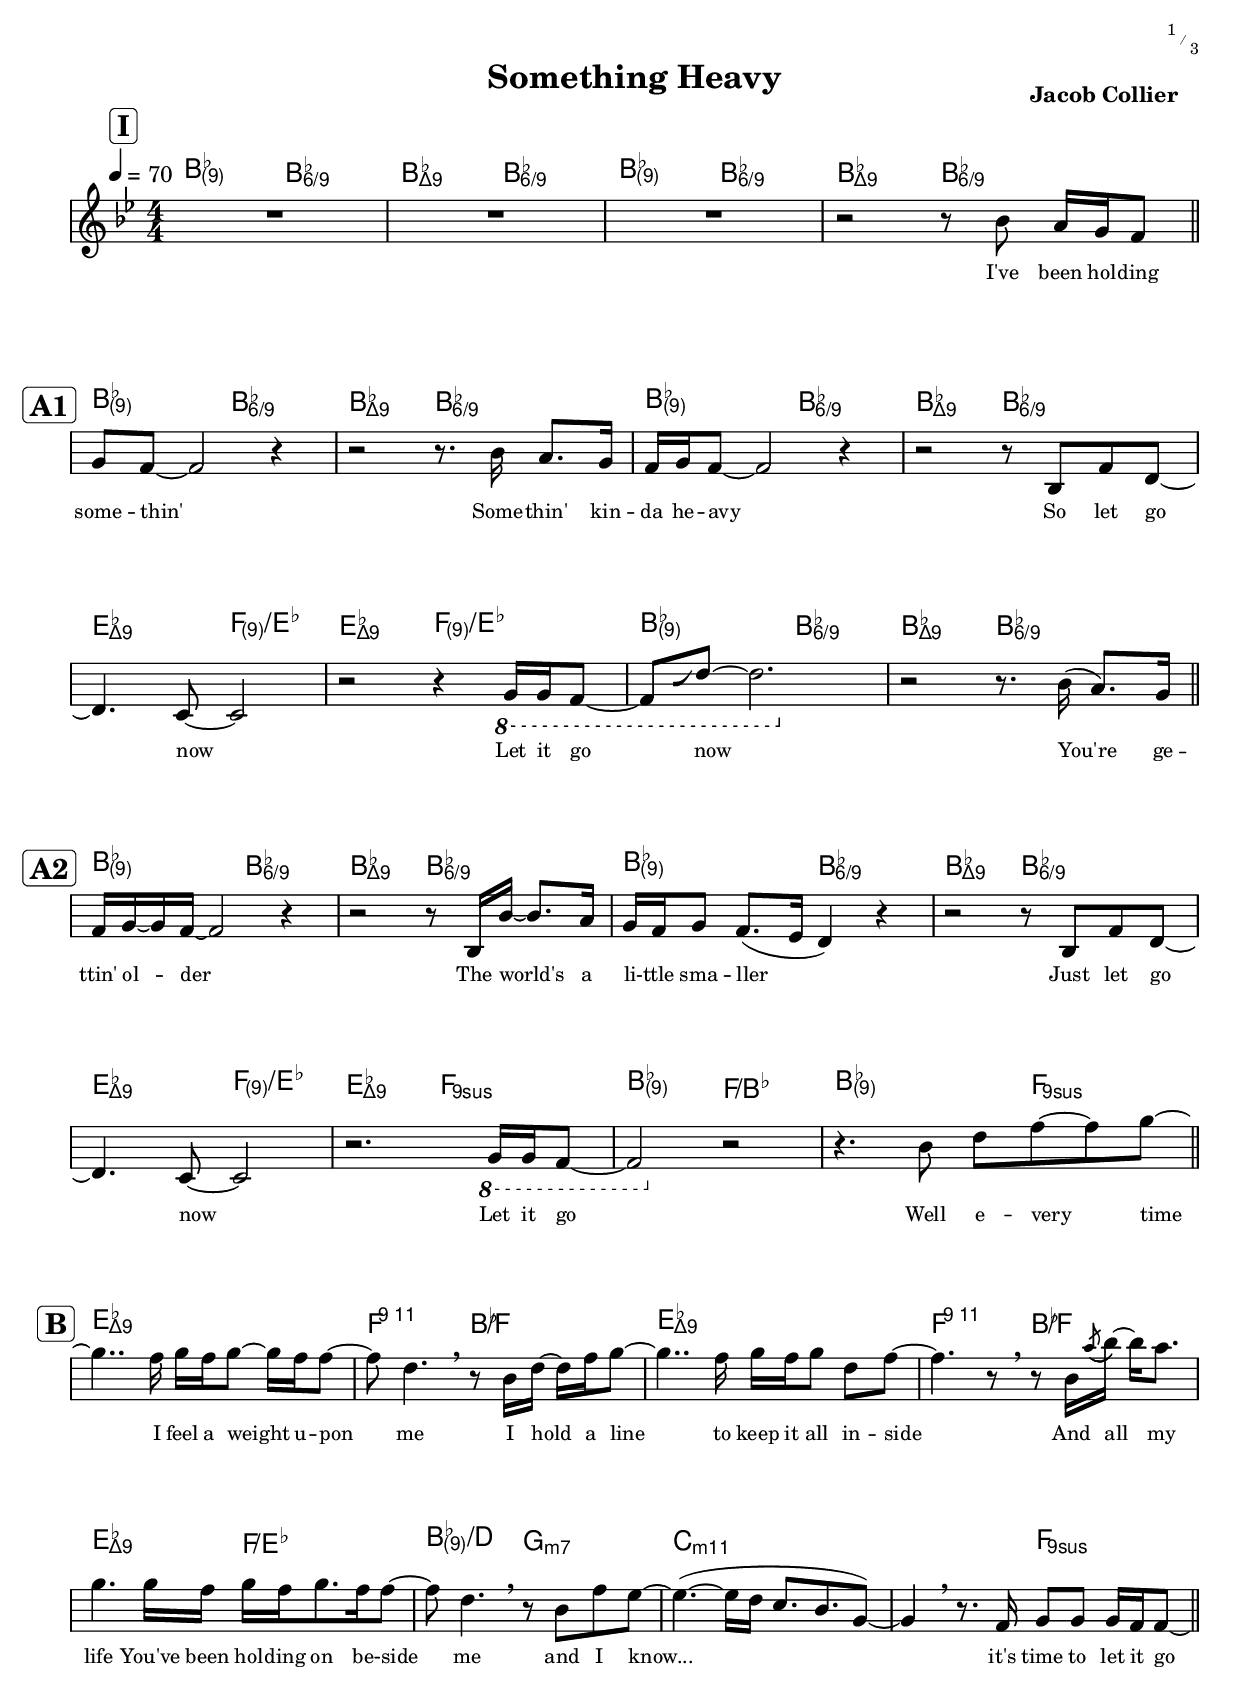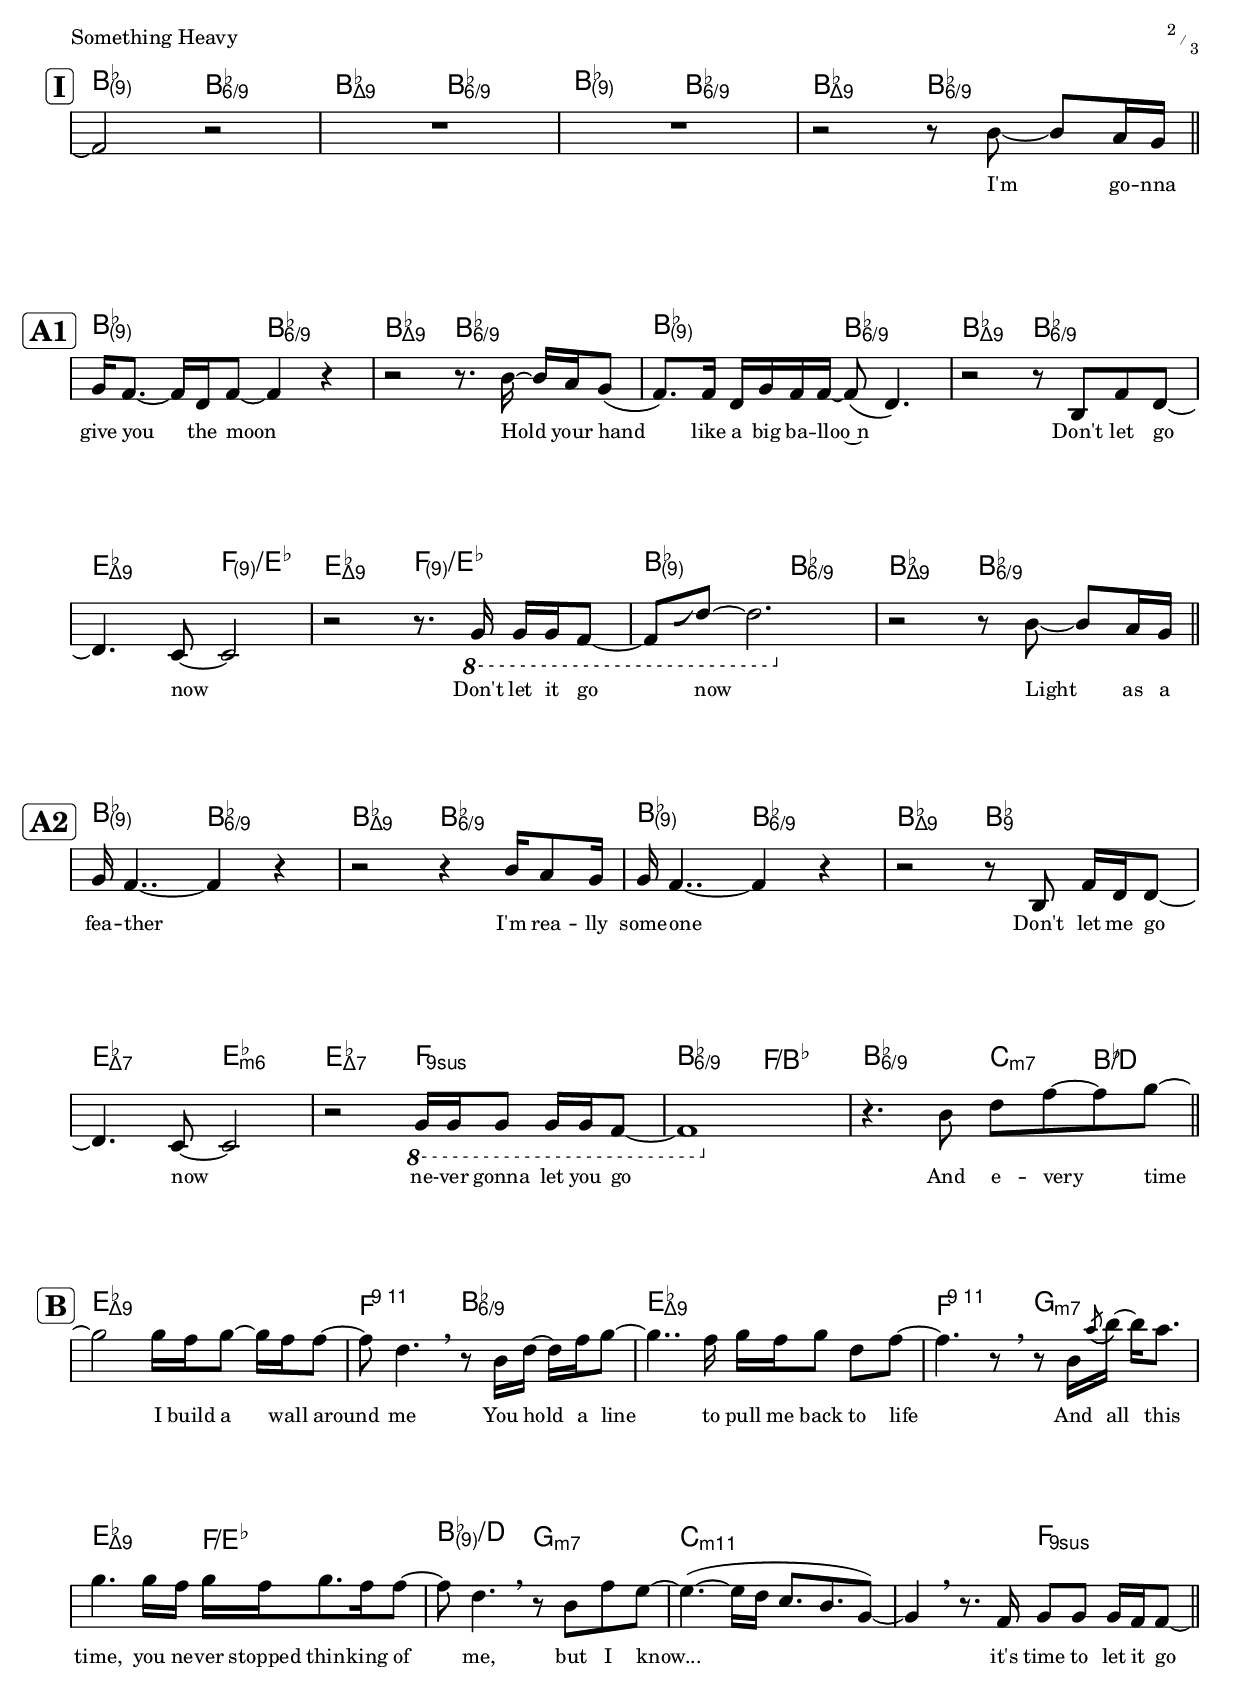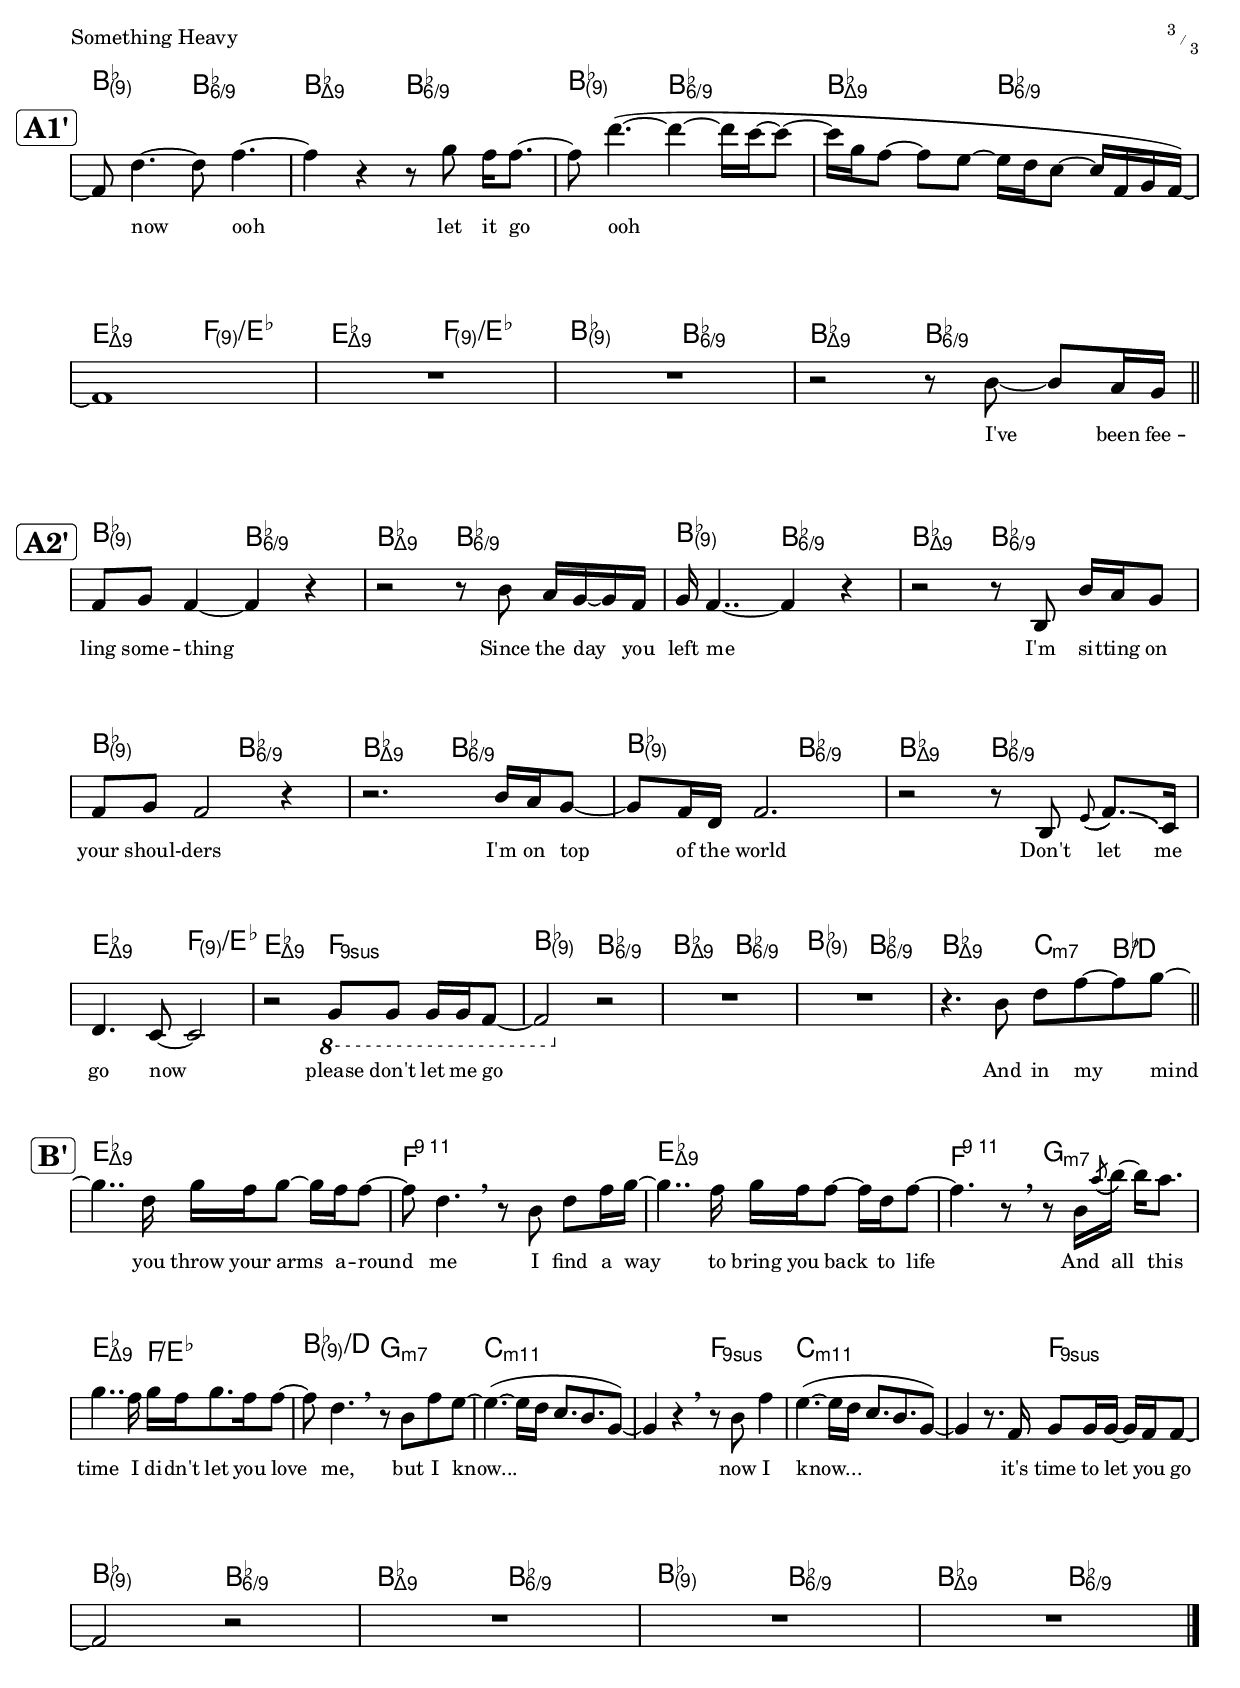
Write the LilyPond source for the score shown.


\version "2.24.4"

\version "2.19.12"

%%%%%%%%%%%%%%%%%%%%%%%%%%%%%%%%%%%%%%%%%%%%%%%%%%%%%%%%%%%%%%%%%%%%%%%%%%%%
% Creating jazz-style chords
% Borrowed from Jean-Pierre's good work at:
%               https://sites.google.com/site/jpgzic/home
%%%%%%%%%%%%%%%%%%%%%%%%%%%%%%%%%%%%%%%%%%%%%%%%%%%%%%%%%%%%%%%%%%%%%%%%%%%%


% modification of the procedure "chordRootNamer"
%---- Definition of chord alterations -------
#(define (JazzChordNames pitch majmin)	;majmin is a required argument for "chordNamer", but not used here
  (let* ((alt (ly:pitch-alteration pitch)))
    (make-line-markup
      (list
	(make-simple-markup
	  (vector-ref #("C" "D" "E" "F" "G" "A" "B")
	    (ly:pitch-notename pitch))
  )
	(markup
    (if
      (= alt 0)
	    (markup "")
      ; Make the alteration relatively big, between super and normal-size-super
      (markup #:scale (cons 0.8 0.8) #:normal-size-super
        (if (= alt FLAT) "♭" "♯")
        ; Make the alteration width 0 because it's a superscript,
        ; which means it doesn't overlap with the subscript.
        #:hspace -1
      )
    )
    ; Manual kerning adjustments...
    (if (= (ly:pitch-notename pitch) 3) (markup #:hspace -0.5) ; F
      (if (= (ly:pitch-notename pitch) 1) (markup #:hspace -0.15) ; D
        (markup #:hspace -0.05))
    )
  )
))))

#(define-markup-command (csub layout props arg) (string?)
  (interpret-markup layout props
    (markup #:raise 0.5 (markup #:sub arg))))

%----- markup commands to make it easier to write chords -----

#(define-markup-command (acHalf layout props extension) (string?)
  (interpret-markup layout props
    (markup #:csub "ø" #:csub extension)))

#(define-markup-command (acDim layout props extension) (string?)
  (interpret-markup layout props
    (markup #:csub "o" #:csub extension)))

#(define-markup-command (acMin layout props extension) (string?)
  (interpret-markup layout props
    (markup #:csub "m" #:csub extension)))

#(define-markup-command (acMaj layout props extension) (string?)
  (interpret-markup layout props
    (markup #:csub "Δ" #:csub extension)))

#(define-markup-command (acMinMaj layout props extension) (string?)
  (interpret-markup layout props
    (markup #:csub "m" #:csub "Δ" #:csub extension)))

#(define-markup-command (acAug layout props extension) (string?)
  (interpret-markup layout props
    (markup #:csub "+" #:csub extension)))

%{
% for chords with up to three alterations, stacked on top of each other
#(define-markup-command (acAlt layout props strA strB strC) (string? string? string?)
  (interpret-markup layout props
    (markup
      #:csub strA
      #:fontsize 1.5 "["
      #:fontsize -4
      #:raise -1.2
      #:column (strB strC)
      #:fontsize 1.5 "]"
    )
  )
)
%}


JazzChordsList = {
% 3 notes
  <c es ges>-\markup { \acDim #"" } % :dim
  <c es g>-\markup { \acMin #"" } % :m
  <c e ges>-\markup { \csub #"♭5" } % :5-
  <c e gis>-\markup { \acAug #"" } % :aug
  <c es gis>-\markup { \acMin #"♭5" } % :m5+ (Ab/C)

% minor third chords - 4 notes
  <c es ges beses>-\markup { \acDim #"7" } % :dim7
  <c es g a>-\markup { \acMin #"6" } % :m6
  <c es ges bes>-\markup { \acHalf #"7" } % :m7.5-
  <c es g bes>-\markup { \acMin #"7" } % :m7
  <c es gis bes>-\markup { \acMin #"7♯5" } % :m7.5+
  <c es g b>-\markup { \acMinMaj #"7" } % :m7+
  <c es g d'>-\markup { \acMin #"add9" } % :m5.9

% major 7 chords
  <c e g b>-\markup { \acMaj #"7" } % :maj7
  <c e g b fis'>-\markup { \acMaj #"7♯11" } % :maj7.11+
  <c e g b d'>-\markup { \acMaj #"9" } % :maj9
  <c e g b d' fis'>-\markup { \acMaj #"9♯11" } % :maj9.11+
  <c e g b d' a'>-\markup { \acMaj #"13" } % :maj13
  <c e g b d' fis' a'>-\markup { \acMaj #"13♯11" } % :maj13.11+
  <c e g b d' f'>-\markup { \acMaj #"11" } % :maj11

% #5/b5 major chords
  <c e ges b>-\markup { \acMaj #"7♭5" } % :maj.5-
  <c e gis b>-\markup { \acMaj #"7♯5" } % :maj.5+

% minor third chords - 5+ notes
  <c es g a d'>-\markup { \acMin #"6/9" } % :m6.9
  <c es g bes d'>-\markup { \acMin #"9" } % :m9
  <c es ges bes d'>-\markup { \acHalf #"9" } % :m9.5-
  <c es g b d'>-\markup { \acMinMaj #"9" } % :m9.7+
  <c es g bes f'>-\markup { \acMin #"11" } % :m7.11
  <c es g bes a'>-\markup { \acMin #"13" } % :m7.13
  <c es g bes d' f'>-\markup { \acMin #"11" } % :m11
  <c es ges bes f'>-\markup { \acHalf #"11" } % :m7.11.5-
  <c es g bes d' f' a'>-\markup { \acMin #"13" } % :m13

% major third chords - 5 notes
  <c e g d'>-\markup { \csub #"(9)" } % :5.9
  <c e g a d'>-\markup { \csub #"6/9" }	% :6.9

% dominant chords
  <c e g bes>-\markup { \csub #"7" } % :7
  <c e g bes d'>-\markup { \csub #"9" } % :9
  <c e g bes d' a'>-\markup { \csub #"13" } % :9.13
  <c e g bes d' aes'>-\markup { \csub #"9♭13" } % :9.13-

% altered dominant chords
  <c e ges bes>-\markup { \csub #"7♭5" } % :7.5-
  <c e gis bes>-\markup { \csub #"7♯5" } % :7.5+
  <c e g bes des'>-\markup { \csub #"7♭9" } % :9-
  <c e g bes d' fis'>-\markup { \csub #"9♯11" } % :9.11+
  <c e g bes dis'>-\markup { \csub #"7♯9" } % :9+
  <c e g bes fis'>-\markup { \csub #"7♯11" } % :7.11+
  <c e g bes aes'>-\markup { \csub #"7♭13" } % :7.13-
  <c e g bes d' a' >-\markup { \csub #"13" } % :13
  <c e g bes des' a' >-\markup { \csub #"13♭9" } % :13.9-
  <c e g bes des' aes' >-\markup { \csub #"7♭9♭13" } % :8.9-.13-
  <c e g bes d' a' fis'>-\markup { \csub #"13♯11" } % :13.11+

  % hack for b9#9
  <c e g bes cis' dis'>-\markup { \csub #"7♭9♯9" } % :7.8+.9+
  <c e g bes cis' dis' a'>-\markup { \csub #"13♭9♯9" } % :13.8+.9+
  <c e g bes cis' dis' aes'>-\markup { \csub #"♭9♯9♭13" } % :13-.8+.9+

% suspended chords
  <c d g>-\markup { \csub #"sus2" } % :sus2
  <c f g>-\markup { \csub #"sus4" } % :sus4
  <c f g bes>-\markup { \csub #"7sus4" } % :sus4.7
  <c f g bes d'>-\markup { \csub #"9sus" } % :sus4.7.9
  <c f g a>-\markup { \csub #"6sus" } % :sus4.6
  <c f g bes a'>-\markup { \csub #"13sus" } % :sus4.7.13
  <c f g a'>-\markup { \csub #"13sus" } % :sus13
  <c f g bes des'>-\markup { \csub #"7sus4♯9" } % :sus4.7.9-
  <c f g bes des' a'>-\markup { \csub #"13sus♯9" } % :sus4.7.13.9-
}

% variable needed to use chord exceptions
JazzChords = #(append (sequential-music-to-chord-exceptions JazzChordsList #t) ignatzekExceptions)

% modify the default ChordNames context
\layout {
  \context {
    \ChordNames
    chordRootNamer = #JazzChordNames	% update the chord names
    chordNameExceptions = #JazzChords	% update the chord exceptions
    %\override ChordName.font-name = #"lilyjazz-chord"  % use the custom font for displaying the chords
  }
}



\language "english"

title = "Something Heavy"
composer = "Jacob Collier"
arranger = "Sam Derbyshire"
scoreRoot = bf
rootChoice = bf
numPages = 0
staffSize = 20.0
lyricsSize = -1.0
WantLyrics = ##t
WantChords = ##t

Form = {

  \tempo 4=70
  \numericTimeSignature\time 4/4

  \repeat unfold 2 {

  \mark \markup { \bold \rounded-box { "I" } } \section
  s1*4 \break

  \mark \markup { \bold \rounded-box { "A1" } } \section

  \repeat unfold 2 { s1*4 \break }

  \mark \markup { \bold \rounded-box { "A2" } } \section
  \repeat unfold 2 { s1*4 \break }

  \mark \markup { \bold \rounded-box { "B" } } \section
  \repeat unfold 2 { s1*4 \break }

  }

  \mark \markup { \bold \rounded-box { "A1'" } } \section
  \repeat unfold 2 { s1*4 \break }

  \mark \markup { \bold \rounded-box { "A2'" } } \section
  \repeat unfold 2 { s1*4 \break }
  s1*6 \break

  \mark \markup { \bold \rounded-box { "B'" } } \section
  s1*4 \break
  s1*6 \break
  s1*4 \bar "|."
}


Chords = \chordmode {
  % Only display the chord when it changes
  \set chordChanges = ##t
  \set noChordSymbol = ""

  \repeat unfold 4 { bf2:3.5.9 bf:6.9 | bf:maj9 bf:6.9 }
  | ef2:maj9 f2:3.5.9/ef | ef2:maj9 f2:3.5.9/ef |
  | bf2:3.5.9 bf:6.9 | bf:maj9 bf:6.9 |

  | bf:3.5.9 bf:6.9 | bf:maj9 bf:6.9 |
  | bf:3.5.9 bf:6.9 | bf:maj9 bf:6.9 |
  | ef2:maj9 f2:3.5.9/ef | ef2:maj9 f:sus4.7.9 |
  | bf2:3.5.9  f/bf | bf2:3.5.9 ~ 8 f4.:sus4.7.9 |

  | ef1:maj9 | f2:3.5.9.11 bf:/f | ef1:maj9 | f2:3.5.9.11 bf:/f |
  | ef2:maj9 f2:/ef | bf:3.5.9/d g:m7 | c1:m11 ~ | c2:m11 f2:sus4.7.9 |


  \repeat unfold 4 { bf2:3.5.9 bf:6.9 | bf:maj9 bf:6.9 }
  | ef2:maj9 f2:3.5.9/ef | ef2:maj9 f2:3.5.9/ef |
  | bf:3.5.9 bf:6.9 | bf:maj9 bf:6.9 |

  | bf:3.5.9 bf:6.9 | bf:maj9 bf:6.9 |
  | bf:3.5.9 bf:6.9 | bf:maj9 bf:9 |
  | ef:maj7 ef:m6 | ef:maj7 f:sus4.7.9 |
  | bf:6.9 f/bf | bf:6.9 c4:m7 bf4:/d |

  | ef1:maj9 | f2:3.5.9.11 bf:6.9 | ef1:maj9 | f2:3.5.9.11 g:m7 |
  | ef2:maj9 f2:/ef | bf:3.5.9/d g:m7 | c1:m11 ~ | c2:m11 f2:sus4.7.9 |

  % A1'
  \repeat unfold 2 { bf2:3.5.9 bf:6.9 | bf:maj9 bf:6.9 }
  | ef2:maj9 f2:3.5.9/ef | ef2:maj9 f2:3.5.9/ef |
  | bf2:3.5.9 bf:6.9 | bf:maj9 bf:6.9 |

  % A2'
  \repeat unfold 4 { bf2:3.5.9 bf:6.9 | bf:maj9 bf:6.9 }
  | ef2:maj9 f2:3.5.9/ef | ef2:maj9 f2:sus4.7.9 | |
  | bf2:3.5.9 bf:6.9 | bf:maj9 bf:6.9 |
  | bf2:3.5.9 bf:6.9 | bf:maj9 c4:m7 bf4:/d |

  % B'
  | ef1:maj9 | f1:3.5.9.11  | ef1:maj9 | f2:3.5.9.11 g:m7 |
  | ef2:maj9 f2:/ef | bf:3.5.9/d g:m7 | c1:m11 ~ | c2:m11 f2:sus4.7.9 |
  | c1:m11 ~ | c2:m11 f2:sus4.7.9 |
  \repeat unfold 2 { bf2:3.5.9 bf:6.9 | bf:maj9 bf:6.9 }

}

% Rhythm markings
ChordRhythms = { }

#(define (scoop-stencil grob)
  (ly:stencil-combine-at-edge
   (ly:note-head::print grob) 0 -1
   (grob-interpret-markup grob
    (markup #:with-dimensions '(0 . 0) '(0 . 0)
     #:translate '( -2 . -1) #:musicglyph "brackettips.up" )) 0.2 )
)

scoop = \once \override NoteHead.stencil = #scoop-stencil


Melody = \relative bf' {
\clef "treble"
\key bf \major

  | R1*3 |
  | r2 r8 bf8 a16 g16 f8
  | g8 f8 ~ 2 r4 |

  | r2 r8. bf16 a8. g16 f16 g16 f8 ~ f2 r4

  | r2 r8 bf,8 f'8 d8 ~ | 4. c8 ~ 2 | r2 r4 \ottava #-1 g16 g16 f8 ~ |
  | 8 \scoop d'8 ~ 2. | \ottava #0 r2 r8. bf'16 ( a8. ) g16 |

  % A2
  | f16 g16 ~ g16 f16 ~ 2 r4 |
  | r2 r8 bf,16 bf'16 ~ bf8. a16 |
  | g16 f16 g8 f8. ( ef16 d4 ) r4 |
  | r2 r8 bf8 f'8 d8 ~ | d4. c8 ~ 2 |
  | r2. \ottava #-1 g16 g16 f8 ~ | 2 \ottava #0 r2 |
  | r4. bf'8 d8 f8 ~ 8 g8 ~ |

  % B
  | 4.. f16 g16 f16 g8 ~ g16 f16 f8 ~ | 8 d4. \breathe r8 bf16 d16 ~ 16 f g8 ~ |
  | 4.. f16 g f g8 d f ~ |
  | f4. r8 \breathe r8 bf,16 \acciaccatura a'8 ( bf16 ) ~ 16 a8. |
  | g4. g16 f g f g8. f16 f8 ~ |
  | 8 d4. \breathe r8 bf8 f'8 ef8 ~ |
  | 4. ~ ( 16 d16 c8. bf8. g8 ~ ) |
  | 4 \breathe r8. f16 g8 g g16 f f8 ~ | \pageBreak

  % I
  | 2 r2 | R1*2 |
  | r2 r8 bf8 ~ bf8 a16 g16 |

  % A1
  | g16 f8. ~ 16 d16 f8 ~ 4 r4 |

  | r2 r8. bf16 ~ 16 a16 g8 (f8.) f16 d16 g16 f f ~ f8 (d4.) |

  | r2 r8 bf8 f'8 d8 ~ | 4. c8 ~ 2 | r2 r8. \ottava #-1 g16 g16 g16 f8 ~ |
  | 8 \scoop d'8 ~ 2. | \ottava #0 r2 r8 bf'8 ~ 8 a16 g16 |

  % A2
  | g16 f4.. ~ 4 r4 |
  | r2 r4 bf16 a8 g16 |
  | g16 f4.. ~ 4 r4 |
  | r2 r8 bf,8 f'16 d16 d8 ~ | d4. c8 ~ 2 |
  | r2 \ottava #-1 g16 g16 g8 g16 g16 f8 ~ | 1 \ottava #0 |
  | r4. bf'8 d8 f8 ~ 8 g8 ~ |

  % B
  | 2 g16 f16 g8 ~ g16 f16 f8 ~ | 8 d4. \breathe r8 bf16 d16 ~ 16 f g8 ~ |
  | 4.. f16 g f g8 d f ~ |
  | f4. r8 \breathe r8 bf,16 \acciaccatura a'8 ( bf16 ) ~ 16 a8. |
  | g4. g16 f g f g8. f16 f8 ~ |
  | 8 d4. \breathe r8 bf8 f'8 ef8 ~ |
  | 4. ~ ( 16 d16 c8. bf8. g8 ~ ) |
  | 4 \breathe r8. f16 g8 g g16 f f8 ~ | \pageBreak

  % A1'
  | 8 d'4. ~ 8 f4. ~ | 4 r4 r8 g8 f16 f8. ~ |
  | 8  d'4. ~ ( 4 ~ 16 c ~ 8 ~  16 g f8 ~ 8 ef8 ~ 16 d16 c8 ~ 16 f, g f ) ~ 1 |
  | R1 * 2 | r2 r8 bf8 ~ 8 a16 g16 |

  % A2'
  | f8 g8 f4 ~ 4 r4 |
  | r2 r8 bf8 a16 g16~ 16 f16 |
  | g16 f4.. ~ 4 r4 |
  | r2 r8 bf,8 bf'16 a16 g8 | f8 g8 f2 r4 |
  | r2. bf16 a16 g8 ~ | 8 f16 d f2. |
  | r2 r8 bf,8 \appoggiatura ef (f8.) \bendAfter #-2 c16 | d4. c8 ~ c2 |
  | r2 \ottava #-1 g8 8 16 16 f8 ~ | 2 \ottava #0 r2 |

  | R1 * 2 | r4. bf'8 d8 f8 ~ 8 g8 ~ |

  % B'
  | 4.. d16 g16 f16 g8 ~16 f16 f8 ~ | 8 d4. \breathe r8 bf8 d8 f16 g16 ~ |
  | 4.. f16 g f f8 ~ f16 d16 f8 ~ |
  | f4. r8 \breathe r8 bf,16 \acciaccatura a'8 ( bf16 ) ~ 16 a8. |
  | g4.. f16 g f g8. f16 f8 ~ |
  | 8 d4. \breathe r8 bf8 f'8 ef8 ~ |
  | 4. ~ ( 16 d16 c8. bf8. g8 ~ ) |
  | 4 r4 \breathe r8 bf8 f'4  |
  | ef4. ~ ( 16 d16 c8. bf8. g8 ) ~ |
  | 4 r8. f16 g8 g16 g16 ~ g16 f16 f8 ~ | f2 r2 |
  | R1 * 3 |

}

LyricsEnglish= \lyricmode {
I've been hol -- ding some -- thin'
Some -- thin' kin -- da he -- avy
So let go now
Let it go now
You're ge -- ttin' ol -- der
The world's a li -- ttle sma -- ller
Just let go now
Let it go

Well e -- very time I feel a weight u -- pon me
I hold a line to keep it all in -- side
And all my life
You've been hol -- ding on be -- side me
and I know... it's time to let it go

I'm go -- nna give you the moon
Hold your hand like a big ba -- lloo~n
Don't let go now
Don't let it go now
Light as a fea -- ther
I'm rea -- lly some -- one
Don't let me go now
ne -- ver gonna let you go
And e -- very time I build a wall around me
You hold a line to pull me back to life
And all this time, you ne -- ver stopped thin -- king of me, but I know...
it's time to let it go now ooh
let it go ooh

I've been fee -- ling some -- thing
Since the day you left me
I'm si -- tting on your shoul -- ders
I'm on top of the world
Don't let me go now please don't let me go
And in my mind you throw your arms a -- round me
I find a way to bring you back to life
And all this time
I di -- dn't let you love me, but I know...
now I know... it's time to let you go

}

LyricsChoice = \LyricsEnglish
#(set-global-staff-size staffSize)

\version "2.24.4"

\pointAndClickOff

% A4 paper layout
\paper {
    paper-width = 21.0\cm
    paper-height = 29.7\cm
    top-margin = 0.4\cm
    bottom-margin = 1.3\cm
    left-margin = 1.2\cm
    right-margin = 0.7\cm
    between-system-space = 0.5\cm
    indent = 0\cm
    print-first-page-number = ##t
    page-count = \numPages

  oddHeaderMarkup = \markup
    \fill-line {
      { \unless \on-first-page { \fromproperty #'header:title " " } }
      \null
      \if \should-print-page-number \line {
        \raise #0.9 \scale #'(0.7 . 0.7) \fromproperty #'page:page-number-string
        \hspace #-0.3
        \raise #0.2 \rotate#-30 \scale #'(0.3 . 0.5) "|"
        \hspace #-0.4
        \lower #0.9 \scale #'(0.7 . 0.7) \page-ref #'lastPgNo "0" "?"
      }
    }

  evenHeaderMarkup = \markup
    \fill-line {
      \fromproperty #'header:title
      \null
      \if \should-print-page-number \line {
        \raise #0.9 \scale #'(0.7 . 0.7) \fromproperty #'page:page-number-string
        \hspace #-0.3
        \raise #0.2 \rotate#-30 \scale #'(0.3 . 0.5) "|"
        \hspace #-0.4
        \lower #0.9 \scale #'(0.7 . 0.7) \page-ref #'lastPgNo "0" "?"
      }
    }

}

\header {
  title = \markup % \override #'(font-name . "Academico, Bold")
    { \fontsize #-1 \title
    }
  composer = \markup {
    \column {
      \vspace #-0.7
      \fontsize #-0.5 \bold \composer
    }
    \hspace #2
  }

  % Don't display "Engraved by LilyPond"
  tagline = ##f
}


% The score definition
\score {

<<

% Chords
#(if WantChords
#{
\new ChordNames \chords \with {
  % Move chords slightly further from staff
  % In particular: don't allow them to be pushed into the staff due to lyrics
  \override VerticalAxisGroup.nonstaff-relatedstaff-spacing.padding = #1.3

  % Align chord names to the bottom not the center,
  % so that there isn't huge amounts of vertical space when slash chords
  % are involved.
  \override ChordName.stencil =
     #(lambda (grob)
        (let* ((stencil (ly:text-interface::print grob))
               (ext (ly:stencil-extent stencil Y))
               (bottom (car ext))
               )
         (if (finite? bottom)
           (ly:stencil-translate stencil (cons 0 (- bottom)))
           stencil
         )
        )
      )
  }
  { \transpose \scoreRoot \rootChoice \Chords }
#})

\new Staff <<

  \Form

% Chord rhythm
#(if (and WantChords ChordRhythms)
#{
  \new Voice = "Rhythm" { \ChordRhythms }
#})

% Melody
  \new Voice = "Melody"
    { \transpose \scoreRoot \rootChoice \Melody
      \label "lastPgNo" % "-/N" page number trick
    }

% Lyrics
#(if WantLyrics
#{
  \new Lyrics
    \with {
      % Move lyrics a bit closer to staff
      \override VerticalAxisGroup.nonstaff-relatedstaff-spacing.padding = #0.8
     }
    \lyricsto "Melody" { \LyricsChoice }
#})

>>

#(if (and WantChords ChordRhythms)
  ; This context might not exist, in which case don't create it with \context.
#{
  \context Voice = "Rhythm" {

    \override NoteHead.style = #'slash
    \override NoteHead.font-size = #-3
    \override NoteHead.no-ledgers = ##t
    \override Stem.details.lengths = #'(3.3)
    \override Stem.details.beam-lengths = #'(3.3)

  }
#})

>>

\layout {

  % Adjust tempo marking position
  \override Score.MetronomeMark.self-alignment-X = #-1.1
  \override Score.MetronomeMark.break-align-symbols = #'(clef)

  % Adjust rehearsal mark position
  \override Score.RehearsalMark.self-alignment-X = #0.8
  %\override Score.RehearsalMark.padding = #0.1
  %\override Score.RehearsalMark.Y-offset = #-3

  % Set lyrics font size
  \override LyricText.font-size = \lyricsSize

  \context { \Score

    % Hide bar numbers
    \remove "Bar_number_engraver"

    % Add an initial barline for staff groups,
    % even when there's only one staff in the group.
    \override SystemStartBar.collapse-height = 0

    % Hide clef and key signature on subsequent staves
    \override Clef.break-visibility = #'#(#f #f #f)
    \override KeySignature.break-visibility = #'#(#f #f #f)

    % Winged repeat signs
    startRepeatBarType = "[|:"
    doubleRepeatBarType = ":|][|:"
    endRepeatBarType = ":|]"

    % Use upright+bold for D.S., D.C. etc
    dalSegnoTextFormatter =
      #(lambda (context return-count marks)
         (let ((m (format-dal-segno-text context return-count marks)))
           (and m (markup #:upright #:bold m)))
       )
  }
}}

